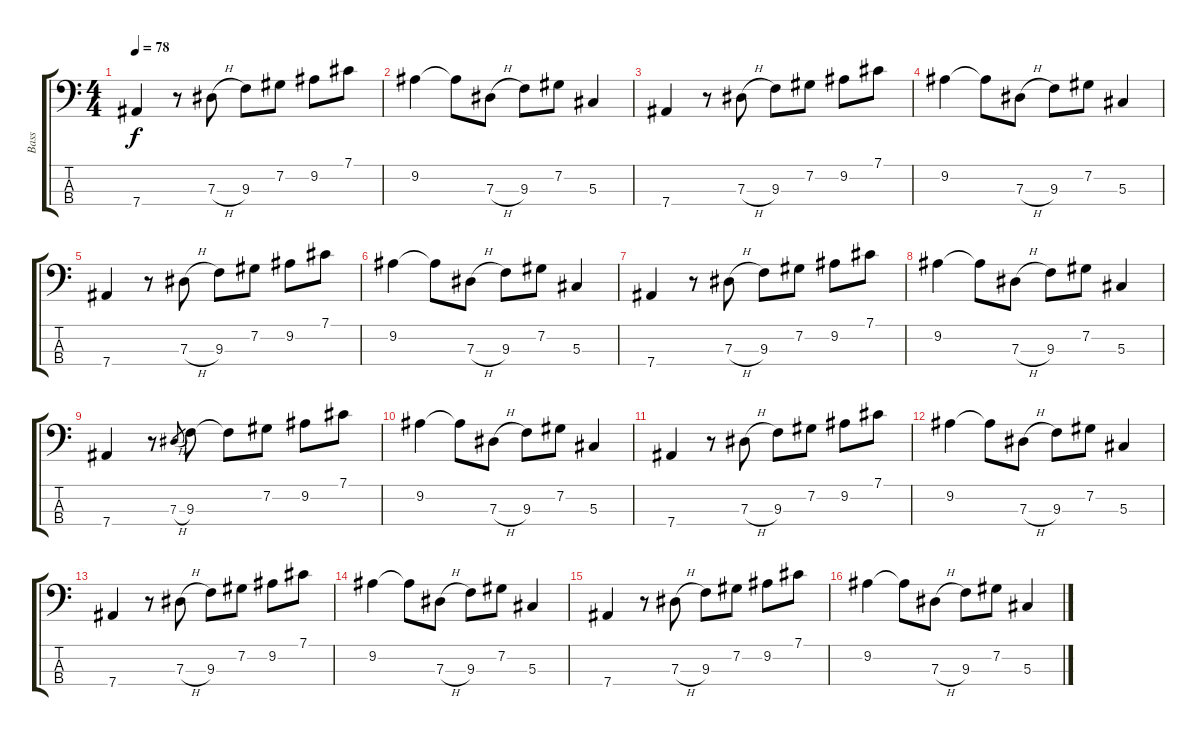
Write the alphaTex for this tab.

\track ("Bass" "Bass") {instrument electricbassfinger}
\staff {score tabs}
\tuning (Gb2 Db2 Ab1 Eb1) {hide}
\ts (4 4)
\tempo 78
\clef f4
\ks c
7.4.4{dy f} r.8 7.3{h}.8 9.3.8 7.2.8 9.2.8 7.1.8 |
9.2.4 9.2{t}.8 7.3{h}.8 9.3.8 7.2.8 5.3.4 |
7.4.4 r.8 7.3{h}.8 9.3.8 7.2.8 9.2.8 7.1.8 |
9.2.4 9.2{t}.8 7.3{h}.8 9.3.8 7.2.8 5.3.4 |
7.4.4 r.8 7.3{h}.8 9.3.8 7.2.8 9.2.8 7.1.8 |
9.2.4 9.2{t}.8 7.3{h}.8 9.3.8 7.2.8 5.3.4 |
7.4.4 r.8 7.3{h}.8 9.3.8 7.2.8 9.2.8 7.1.8 |
9.2.4 9.2{t}.8 7.3{h}.8 9.3.8 7.2.8 5.3.4 |
7.4.4 r.8 7.3{h}.8{gr} 9.3.8 9.3{t}.8 7.2.8 9.2.8 7.1.8 |
9.2.4 9.2{t}.8 7.3{h}.8 9.3.8 7.2.8 5.3.4 |
7.4.4 r.8 7.3{h}.8 9.3.8 7.2.8 9.2.8 7.1.8 |
9.2.4 9.2{t}.8 7.3{h}.8 9.3.8 7.2.8 5.3.4 |
7.4.4 r.8 7.3{h}.8 9.3.8 7.2.8 9.2.8 7.1.8 |
9.2.4 9.2{t}.8 7.3{h}.8 9.3.8 7.2.8 5.3.4 |
7.4.4 r.8 7.3{h}.8 9.3.8 7.2.8 9.2.8 7.1.8 |
9.2.4 9.2{t}.8 7.3{h}.8 9.3.8 7.2.8 5.3.4
